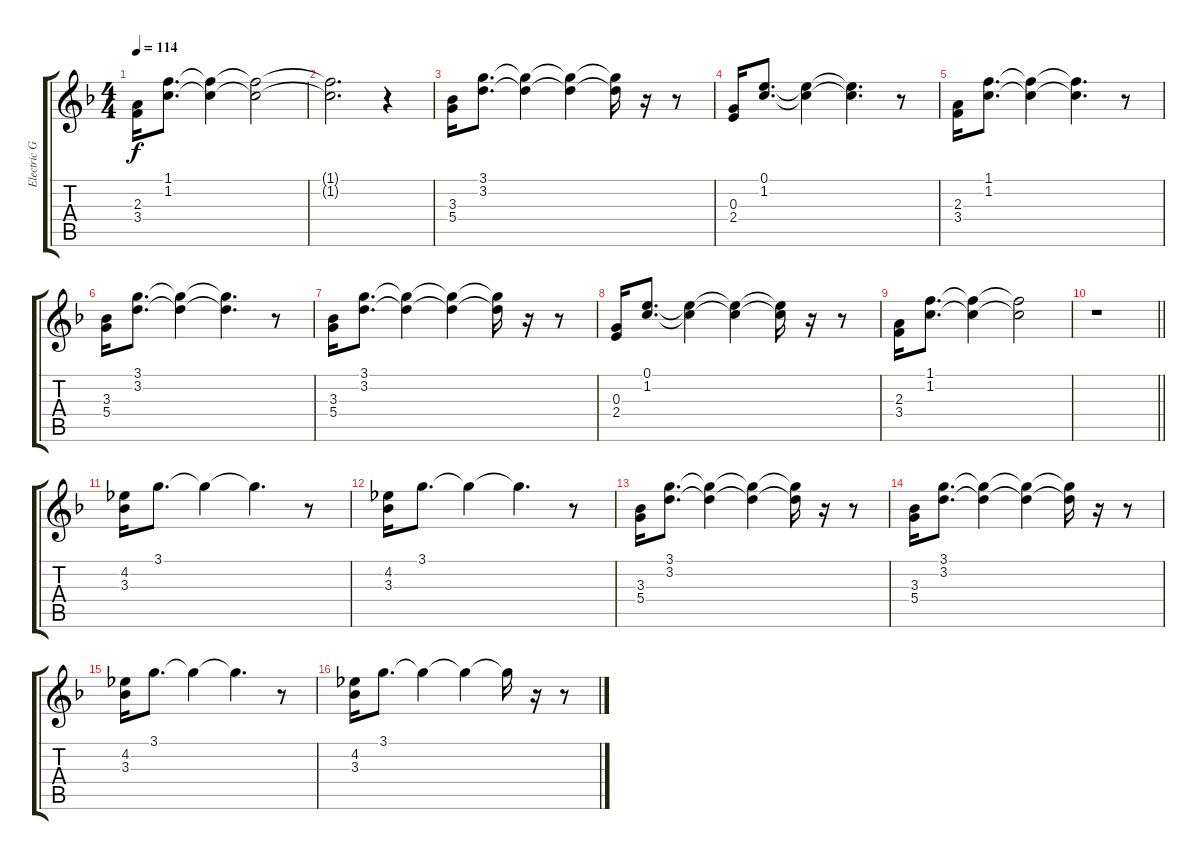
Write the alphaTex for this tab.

\track ("Electric Gtr (Clean Tone) w/delay" "Electric G") {instrument electricguitarclean}
\staff {score tabs}
\tuning (E4 B3 G3 D3 A2 E2) {hide}
\ts (4 4)
\tempo 114
\clef g2
\ks f
(2.3 3.4).16{dy f} (1.1 1.2).8{d} (1.1{t} 1.2{t}).4 (1.1{t} 1.2{t}).2 |
(1.1{t} 1.2{t}).2{d} r.4 |
(3.3 5.4).16 (3.1 3.2).8{d} (3.1{t} 3.2{t}).4 (3.1{t} 3.2{t}).4 (3.1{t} 3.2{t}).16 r.16 r.8 |
(0.3 2.4).16 (0.1 1.2).8{d} (0.1{t} 1.2{t}).4 (0.1{t} 1.2{t}).4{d} r.8 |
(2.3 3.4).16 (1.1 1.2).8{d} (1.1{t} 1.2{t}).4 (1.1{t} 1.2{t}).4{d} r.8 |
(3.3 5.4).16 (3.1 3.2).8{d} (3.1{t} 3.2{t}).4 (3.1{t} 3.2{t}).4{d} r.8 |
(3.3 5.4).16 (3.1 3.2).8{d} (3.1{t} 3.2{t}).4 (3.1{t} 3.2{t}).4 (3.1{t} 3.2{t}).16 r.16 r.8 |
(0.3 2.4).16 (0.1 1.2).8{d} (0.1{t} 1.2{t}).4 (0.1{t} 1.2{t}).4 (0.1{t} 1.2{t}).16 r.16 r.8 |
(2.3 3.4).16 (1.1 1.2).8{d} (1.1{t} 1.2{t}).4 (1.1{t} 1.2{t}).2 |
\barLineRight lightlight
r.1 |
(4.2 3.3).16 3.1.8{d} 3.1{t}.4 3.1{t}.4{d} r.8 |
(4.2 3.3).16 3.1.8{d} 3.1{t}.4 3.1{t}.4{d} r.8 |
(3.3 5.4).16 (3.1 3.2).8{d} (3.1{t} 3.2{t}).4 (3.1{t} 3.2{t}).4 (3.1{t} 3.2{t}).16 r.16 r.8 |
(3.3 5.4).16 (3.1 3.2).8{d} (3.1{t} 3.2{t}).4 (3.1{t} 3.2{t}).4 (3.1{t} 3.2{t}).16 r.16 r.8 |
(4.2 3.3).16 3.1.8{d} 3.1{t}.4 3.1{t}.4{d} r.8 |
(4.2 3.3).16 3.1.8{d} 3.1{t}.4 3.1{t}.4 3.1{t}.16 r.16 r.8
